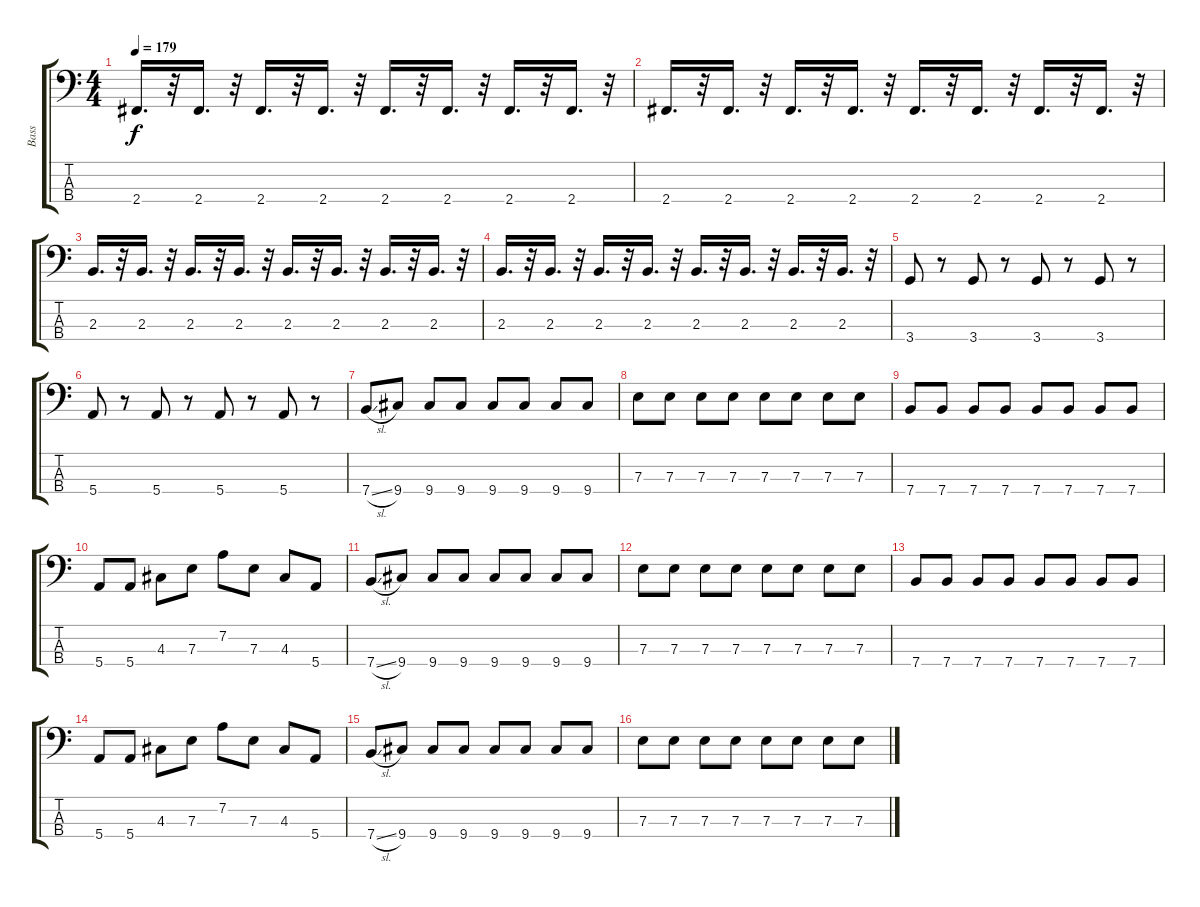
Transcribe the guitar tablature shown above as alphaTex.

\track ("Bass" "Bass") {instrument electricbassfinger}
\staff {score tabs}
\tuning (G2 D2 A1 E1) {hide}
\ts (4 4)
\tempo 179
\clef f4
\ks c
2.4.16{d dy f} r.32 2.4.16{d} r.32 2.4.16{d} r.32 2.4.16{d} r.32 2.4.16{d} r.32 2.4.16{d} r.32 2.4.16{d} r.32 2.4.16{d} r.32 |
2.4.16{d} r.32 2.4.16{d} r.32 2.4.16{d} r.32 2.4.16{d} r.32 2.4.16{d} r.32 2.4.16{d} r.32 2.4.16{d} r.32 2.4.16{d} r.32 |
2.3.16{d} r.32 2.3.16{d} r.32 2.3.16{d} r.32 2.3.16{d} r.32 2.3.16{d} r.32 2.3.16{d} r.32 2.3.16{d} r.32 2.3.16{d} r.32 |
2.3.16{d} r.32 2.3.16{d} r.32 2.3.16{d} r.32 2.3.16{d} r.32 2.3.16{d} r.32 2.3.16{d} r.32 2.3.16{d} r.32 2.3.16{d} r.32 |
3.4.8 r.8 3.4.8 r.8 3.4.8 r.8 3.4.8 r.8 |
5.4.8 r.8 5.4.8 r.8 5.4.8 r.8 5.4.8 r.8 |
7.4{sl}.8 9.4.8 9.4.8 9.4.8 9.4.8 9.4.8 9.4.8 9.4.8 |
7.3.8 7.3.8 7.3.8 7.3.8 7.3.8 7.3.8 7.3.8 7.3.8 |
7.4.8 7.4.8 7.4.8 7.4.8 7.4.8 7.4.8 7.4.8 7.4.8 |
5.4.8 5.4.8 4.3.8 7.3.8 7.2.8 7.3.8 4.3.8 5.4.8 |
7.4{sl}.8 9.4.8 9.4.8 9.4.8 9.4.8 9.4.8 9.4.8 9.4.8 |
7.3.8 7.3.8 7.3.8 7.3.8 7.3.8 7.3.8 7.3.8 7.3.8 |
7.4.8 7.4.8 7.4.8 7.4.8 7.4.8 7.4.8 7.4.8 7.4.8 |
5.4.8 5.4.8 4.3.8 7.3.8 7.2.8 7.3.8 4.3.8 5.4.8 |
7.4{sl}.8 9.4.8 9.4.8 9.4.8 9.4.8 9.4.8 9.4.8 9.4.8 |
7.3.8 7.3.8 7.3.8 7.3.8 7.3.8 7.3.8 7.3.8 7.3.8
